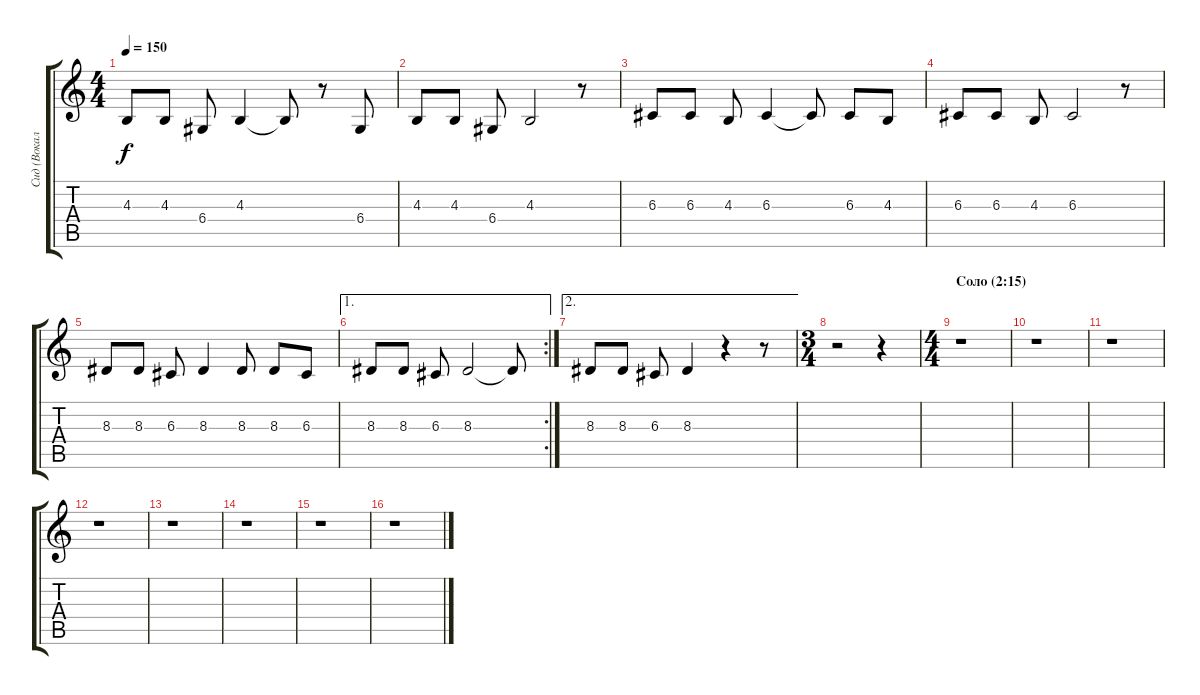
\track ("Сид (Вокал)" "Сид (Вокал") {instrument clarinet}
\staff {score tabs}
\tuning (E4 B3 G3 D3 A2 E2) {hide}
\ts (4 4)
\tempo 150
\clef g2
\ks c
4.3.8{dy f} 4.3.8 6.4.8 4.3.4 4.3{t}.8 r.8 6.4.8 |
4.3.8 4.3.8 6.4.8 4.3.2 r.8 |
6.3.8 6.3.8 4.3.8 6.3.4 6.3{t}.8 6.3.8 4.3.8 |
6.3.8 6.3.8 4.3.8 6.3.2 r.8 |
8.3.8 8.3.8 6.3.8 8.3.4 8.3.8 8.3.8 6.3.8 |
\ae 1
\rc 2
8.3.8 8.3.8 6.3.8 8.3.2 8.3{t}.8 |
\ae 2
8.3.8 8.3.8 6.3.8 8.3.4 r.4 r.8 |
\ts (3 4)
r.2 r.4 |
\ts (4 4)
\section ("" "Соло (2:15)")
r.1 |
r.1 |
r.1 |
r.1 |
r.1 |
r.1 |
r.1 |
r.1
